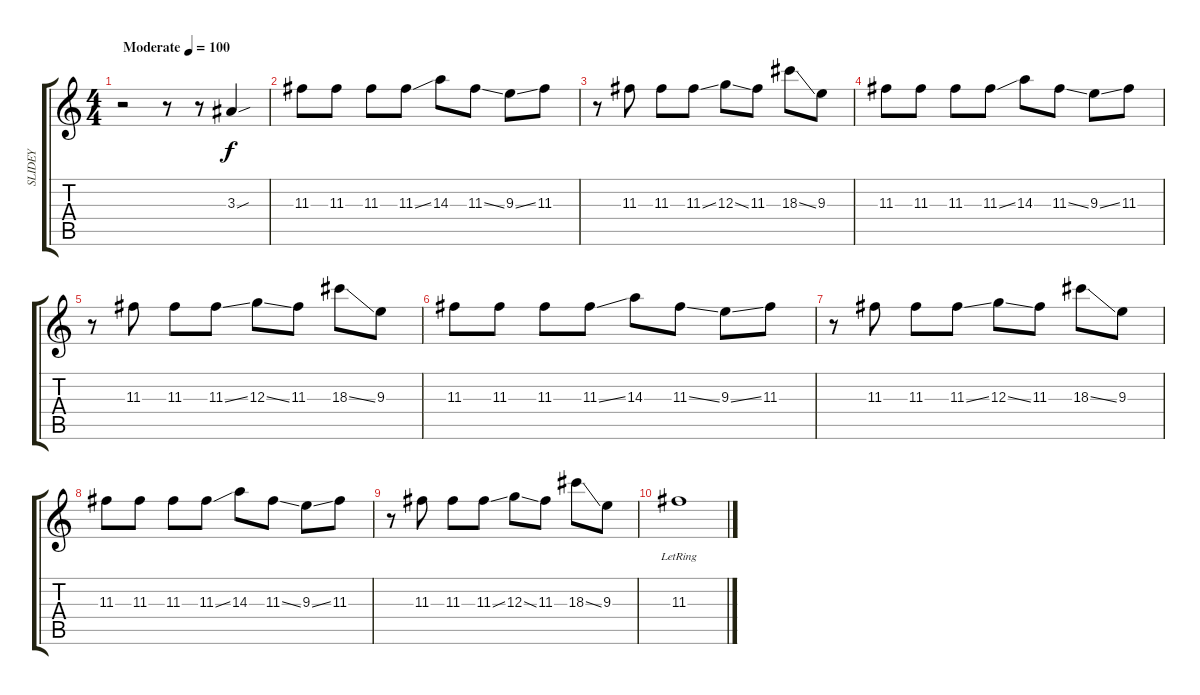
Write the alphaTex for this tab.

\track ("SLIDEY" "SLIDEY") {instrument overdrivenguitar}
\staff {score tabs}
\tuning (E4 B3 G3 D3 A2 E2) {hide}
\ts (4 4)
\tempo (100 "Moderate")
\clef g2
\ks c
r.2{dy f instrument overdrivenguitar} r.8 r.8 3.3{sou}.4 |
11.3.8 11.3.8 11.3.8 11.3{ss}.8 14.3.8 11.3{ss}.8 9.3{ss}.8 11.3.8 |
r.8 11.3.8 11.3.8 11.3{ss}.8 12.3{ss}.8 11.3.8 18.3{ss}.8 9.3.8 |
11.3.8 11.3.8 11.3.8 11.3{ss}.8 14.3.8 11.3{ss}.8 9.3{ss}.8 11.3.8 |
r.8 11.3.8 11.3.8 11.3{ss}.8 12.3{ss}.8 11.3.8 18.3{ss}.8 9.3.8 |
11.3.8 11.3.8 11.3.8 11.3{ss}.8 14.3.8 11.3{ss}.8 9.3{ss}.8 11.3.8 |
r.8 11.3.8 11.3.8 11.3{ss}.8 12.3{ss}.8 11.3.8 18.3{ss}.8 9.3.8 |
11.3.8 11.3.8 11.3.8 11.3{ss}.8 14.3.8 11.3{ss}.8 9.3{ss}.8 11.3.8 |
r.8 11.3.8 11.3.8 11.3{ss}.8 12.3{ss}.8 11.3.8 18.3{ss}.8 9.3.8 |
11.3{lr}.1
